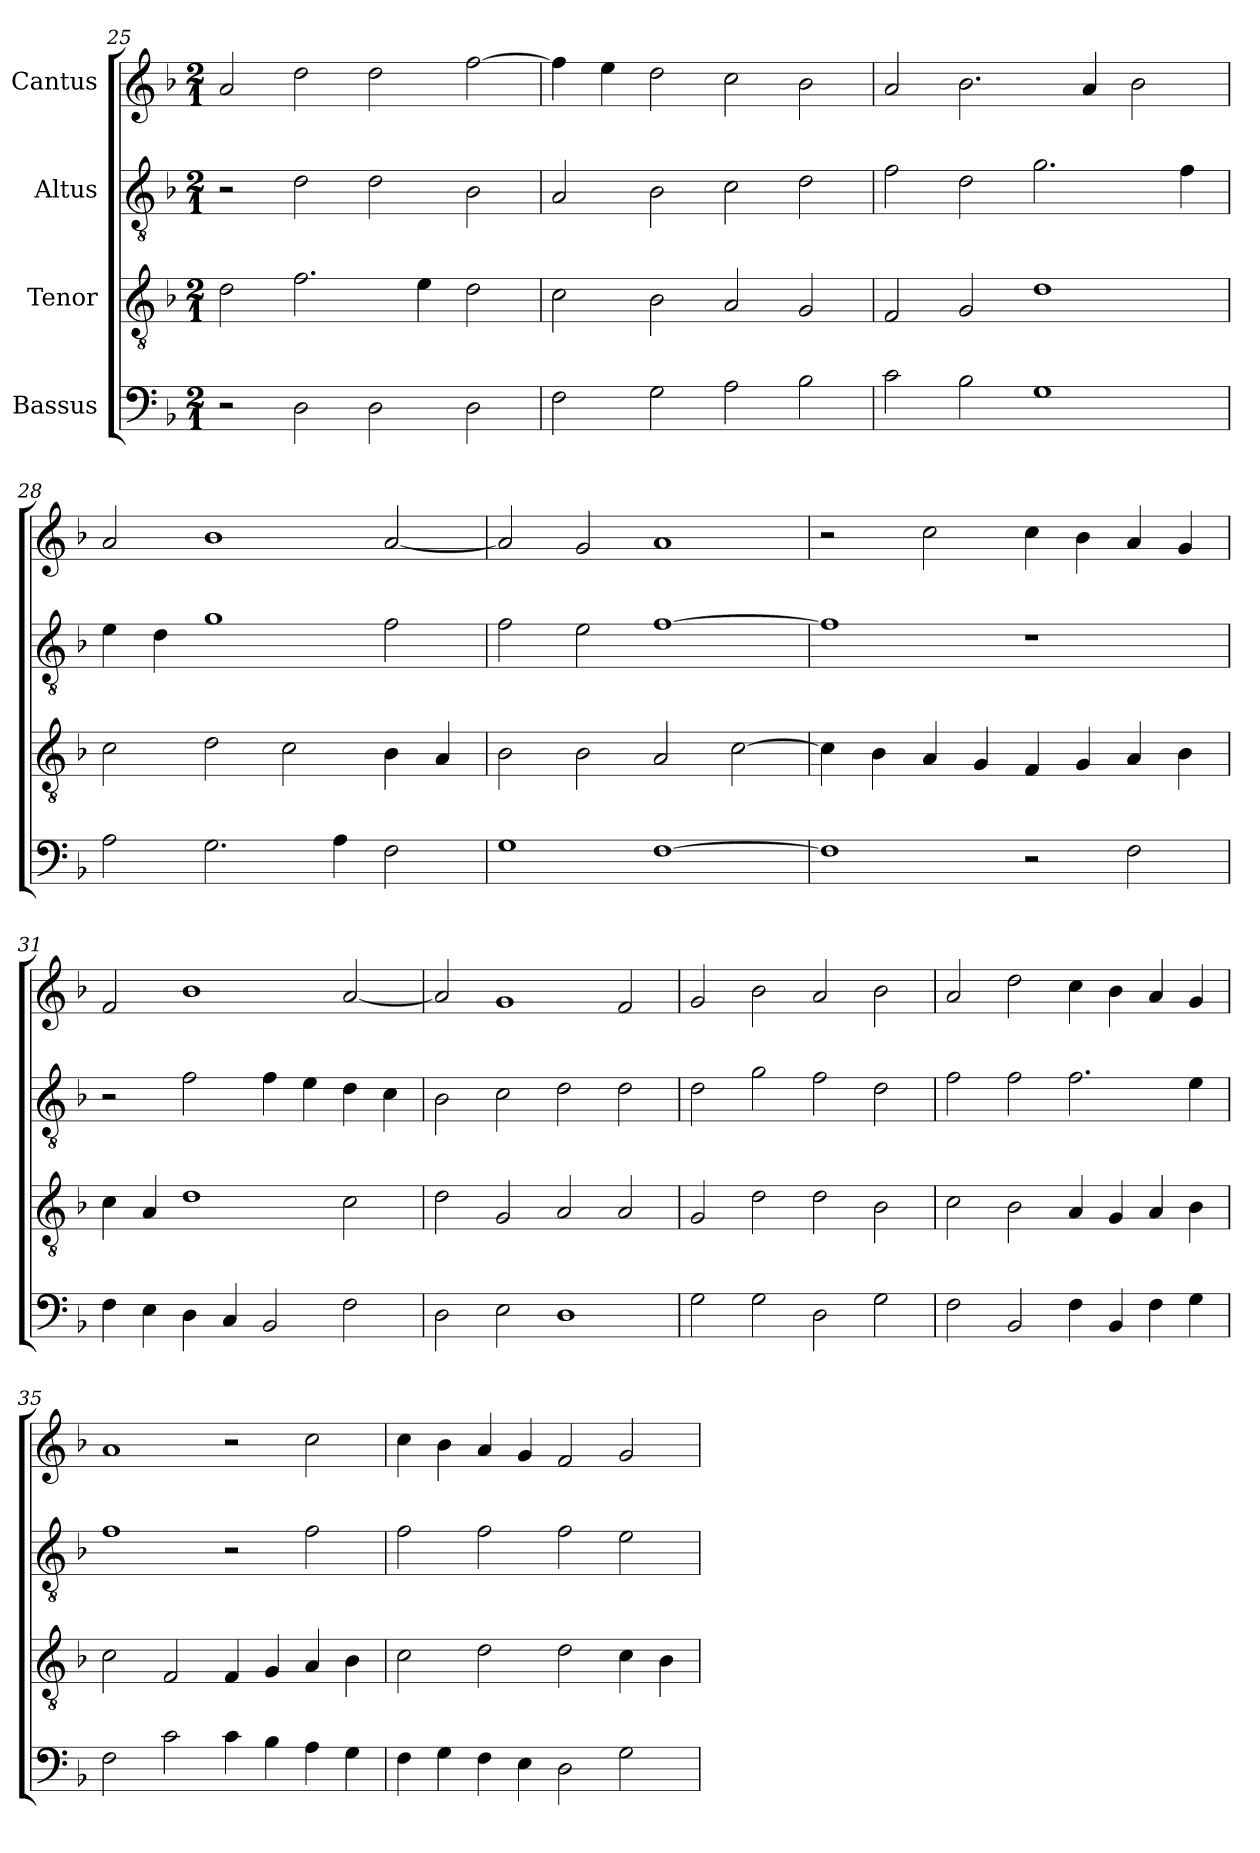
**kern	**kern	**kern	**kern
*part4	*part3	*part2	*part1
*staff4	*staff3	*staff2	*staff1
*I"Bassus	*I"Tenor	*I"Altus	*I"Cantus
*clefF4	*clefGv2	*clefGv2	*clefG2
*	*ITrd7c12	*ITrd7c12	*
*k[b-]	*k[b-]	*k[b-]	*k[b-]
*F:	*F:	*F:	*F:
*M2/1	*M2/1	*M2/1	*M2/1
=25	=25	=25	=25
2r	2Di\	2r	2ai/
2Di\	2.Fi\	2Di\	2ddi\
2Di\	.	2Di\	2ddi\
.	4Ei\	.	.
2Di\	2Di\	2BB-i\	[>2ffi\
!!LO:PB:g=z
=26	=26	=26	=26
2Fi\	2Ci\	2AAi/	4ffi\]
.	.	.	4eei\
2Gi\	2BB-i\	2BB-i\	2ddi\
2Ai\	2AAi/	2Ci\	2cci\
2B-i\	2GGi/	2Di\	2b-i\
=27	=27	=27	=27
2ci\	2FFi/	2Fi\	2ai/
2B-i\	2GGi/	2Di\	2.b-i\
1Gi	1Di	2.Gi\	.
.	.	.	4ai/
.	.	.	2b-i\
.	.	4Fi\	.
=28	=28	=28	=28
2Ai\	2Ci\	4Ei\	2ai/
.	.	4Di\	.
2.Gi\	2Di\	1Gi	1b-i
.	2Ci\	.	.
4Ai\	.	.	.
2Fi\	4BB-i\	2Fi\	[<2ai/
.	4AAi/	.	.
=29	=29	=29	=29
1Gi	2BB-i\	2Fi\	2ai/]
.	2BB-i\	2Ei\	2gi/
[>1Fi	2AAi/	[>1Fi	1ai
.	[>2Ci\	.	.
=30	=30	=30	=30
1Fi]	4Ci\]	1Fi]	2r
.	4BB-i\	.	.
.	4AAi/	.	2cci\
.	4GGi/	.	.
2r	4FFi/	1r	4cci\
.	4GGi/	.	4b-i\
2Fi\	4AAi/	.	4ai/
.	4BB-i\	.	4gi/
!!LO:LB:g=z
=31	=31	=31	=31
4Fi\	4Ci\	2r	2fi/
4Ei\	4AAi/	.	.
4Di\	1Di	2Fi\	1b-i
4Ci/	.	.	.
2BB-i/	.	4Fi\	.
.	.	4Ei\	.
2Fi\	2Ci\	4Di\	[<2ai/
.	.	4Ci\	.
=32	=32	=32	=32
2Di\	2Di\	2BB-i\	2ai/]
2Ei\	2GGi/	2Ci\	1gi
1Di	2AAi/	2Di\	.
.	2AAi/	2Di\	2fi/
=33	=33	=33	=33
2Gi\	2GGi/	2Di\	2gi/
2Gi\	2Di\	2Gi\	2b-i\
2Di\	2Di\	2Fi\	2ai/
2Gi\	2BB-i\	2Di\	2b-i\
=34	=34	=34	=34
2Fi\	2Ci\	2Fi\	2ai/
2BB-i/	2BB-i\	2Fi\	2ddi\
4Fi\	4AAi/	2.Fi\	4cci\
4BB-i/	4GGi/	.	4b-i\
4Fi\	4AAi/	.	4ai/
4Gi\	4BB-i\	4Ei\	4gi/
=35	=35	=35	=35
2Fi\	2Ci\	1Fi	1ai
2ci\	2FFi/	.	.
4ci\	4FFi/	2r	2r
4B-i\	4GGi/	.	.
4Ai\	4AAi/	2Fi\	2cci\
4Gi\	4BB-i\	.	.
!!LO:LB:g=z
=36	=36	=36	=36
4Fi\	2Ci\	2Fi\	4cci\
4Gi\	.	.	4b-i\
4Fi\	2Di\	2Fi\	4ai/
4Ei\	.	.	4gi/
2Di\	2Di\	2Fi\	2fi/
2Gi\	4Ci\	2Ei\	2gi/
.	4BB-i\	.	.
=	=	=	=
*-	*-	*-	*-
